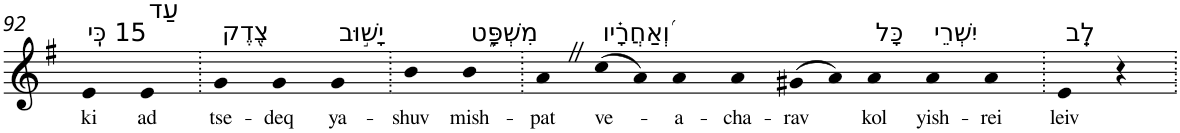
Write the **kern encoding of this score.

**kern	**text
*part1	*part1
*staff1	*staff1
*I"Piano	*
*I'Pno	*
!!LO:PB:g=z
*clefG2	*
*k[f#]	*
*G:	*
=92	=92
!LO:TX:a:t=15 כִּֽי	!
!	!LO:LY:b
4e	ki
!LO:TX:a:t=עַד	!
!	!LO:LY:b
4e	ad
=93.	=93.
!LO:TX:a:t=צֶ֭דֶק	!
!	!LO:LY:b
4g	tse-
!	!LO:LY:b
4g	-deq
!LO:TX:a:t=יָשׁ֣וּב	!
!	!LO:LY:b
4g	ya-
=94.	=94.
!	!LO:LY:b
4b	-shuv
!LO:TX:a:t=מִשְׁפָּ֑ט	!
!	!LO:LY:b
4b	mish-
=95.	=95.
!	!LO:LY:b
4aZ	-pat
!LO:TX:a:t=וְ֝אַחֲרָ֗יו	!
!	!LO:LY:b
(>8cc	ve-
8a)	.
!	!LO:LY:b
4a	-a-
!	!LO:LY:b
4a	-cha-
!	!LO:LY:b
(>8g#X	-rav
8a)	.
!LO:TX:a:t=כָּל	!
!	!LO:LY:b
4a	kol
!LO:TX:a:t=יִשְׁרֵי	!
!	!LO:LY:b
4a	yish-
!	!LO:LY:b
4a	-rei
=96.	=96.
!LO:TX:a:t=לֵֽב	!
!	!LO:LY:b
4e	leiv
4r	.
=.	=.
*-	*-
